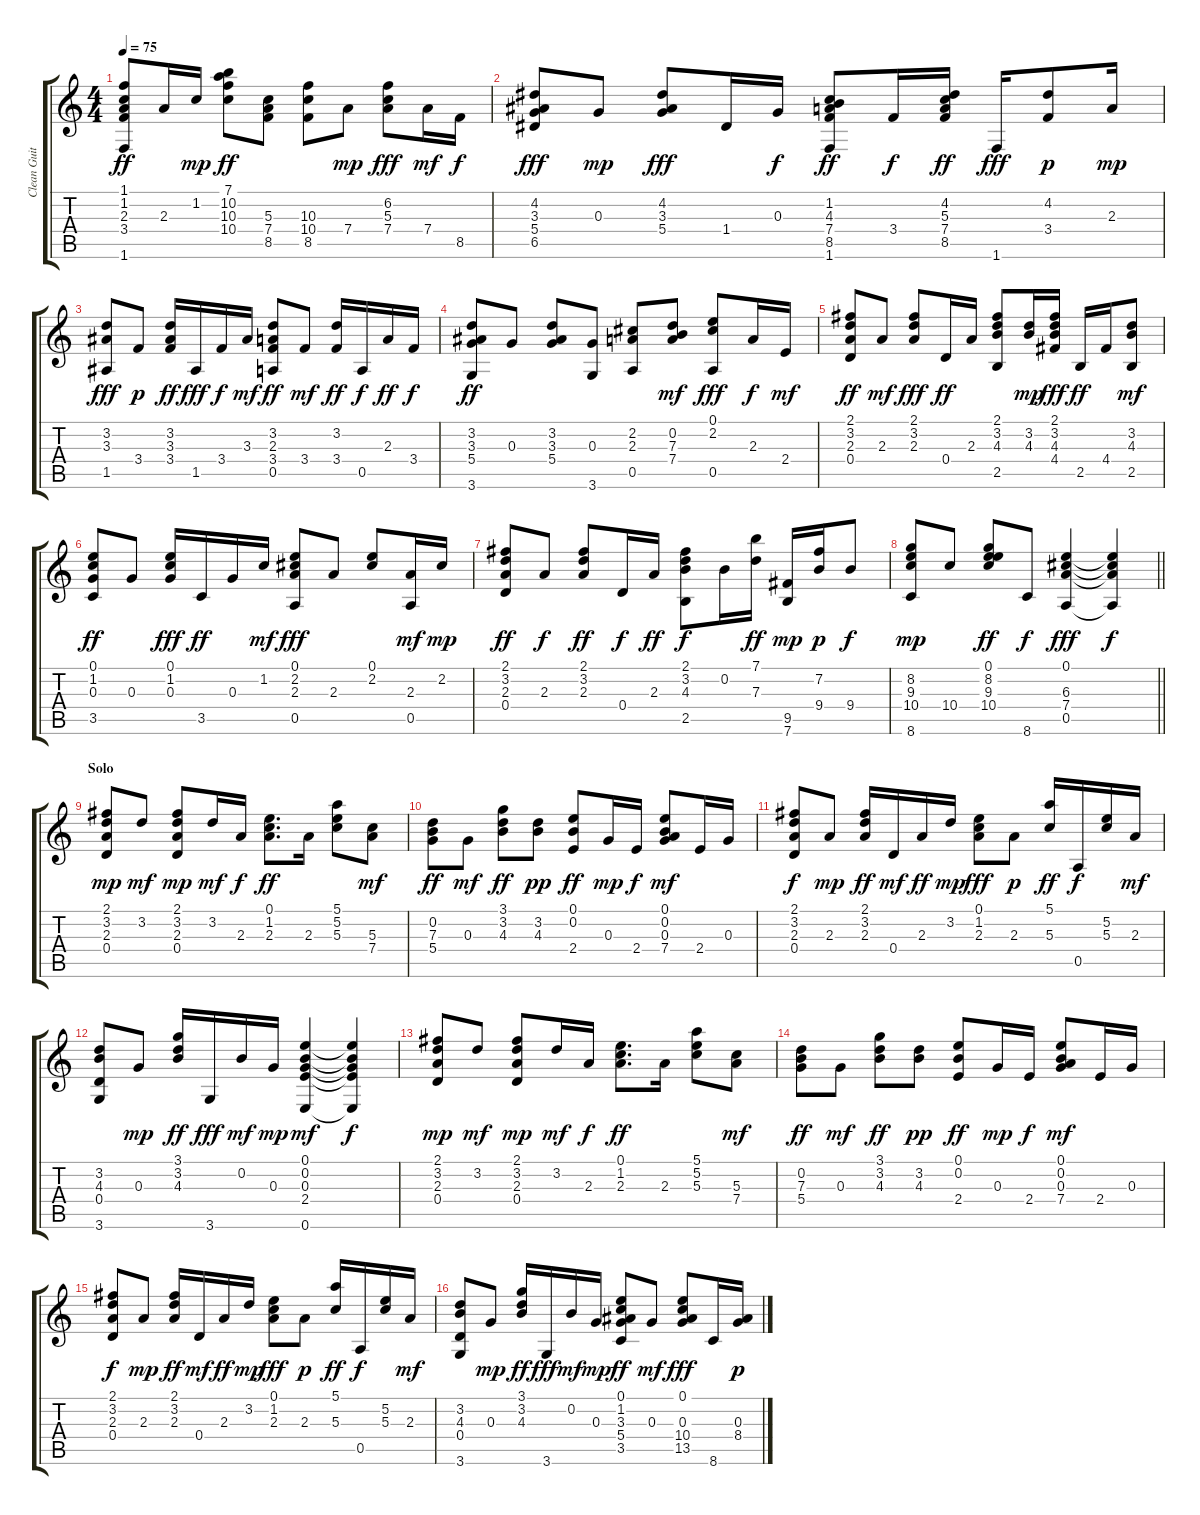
\track ("Clean Guitar" "Clean Guit") {instrument acousticguitarsteel}
\staff {score tabs}
\tuning (E4 B3 G3 D3 A2 E2) {hide}
\ts (4 4)
\tempo 75
\clef g2
\ks c
(1.1 1.2 2.3 3.4 1.6).8{dy ff} 2.3.16 1.2.16{dy mp} (7.1 10.2 10.3 10.4).8{dy ff} (5.3 7.4 8.5).8 (10.3 10.4 8.5).8 7.4.8{dy mp} (6.2 5.3 7.4).8{dy fff} 7.4.16{dy mf} 8.5.16{dy f} |
(4.2 3.3 5.4 6.5).8{dy fff} 0.3.8{dy mp} (4.2 3.3 5.4).8{dy fff} 1.4.16 0.3.16{dy f} (1.2 4.3 7.4 8.5 1.6).8{dy ff} 3.4.16{dy f} (4.2 5.3 7.4 8.5).16{dy ff} 1.6.16{dy fff} (4.2 3.4).8{dy p} 2.3.16{dy mp} |
(3.2 3.3 1.5).8{dy fff} 3.4.8{dy p} (3.2 3.3 3.4).16{dy ff} 1.5.16{dy fff} 3.4.16{dy f} 3.3.16{dy mf} (3.2 2.3 3.4 0.5).8{dy ff} 3.4.8{dy mf} (3.2 3.4).16{dy ff} 0.5.16{dy f} 2.3.16{dy ff} 3.4.16{dy f} |
(3.2 3.3 5.4 3.6).8{dy ff} 0.3.8 (3.2 3.3 5.4).8 (0.3 3.6).8 (2.2 2.3 0.5).8 (0.2 7.3 7.4).8{dy mf} (0.1 2.2 0.5).8{dy fff} 2.3.16{dy f} 2.4.16{dy mf} |
(2.1 3.2 2.3 0.4).8{dy ff} 2.3.8{dy mf} (2.1 3.2 2.3).8{dy fff} 0.4.16{dy ff} 2.3.16 (2.1 3.2 4.3 2.5).8 (3.2 4.3).16{dy mp} (2.1 3.2 4.3 4.4).16{dy fff} 2.5.16{dy ff} 4.4.16 (3.2 4.3 2.5).8{dy mf} |
(0.1 1.2 0.3 3.5).8{dy ff} 0.3.8 (0.1 1.2 0.3).16{dy fff} 3.5.16{dy ff} 0.3.16 1.2.16{dy mf} (0.1 2.2 2.3 0.5).8{dy fff} 2.3.8 (0.1 2.2).8 (2.3 0.5).16{dy mf} 2.2.16{dy mp} |
(2.1 3.2 2.3 0.4).8{dy ff} 2.3.8{dy f} (2.1 3.2 2.3).8{dy ff} 0.4.16{dy f} 2.3.16{dy ff} (2.1 3.2 4.3 2.5).8{dy f} 0.2.16 (7.1 7.3).16{dy ff} (9.5 7.6).16{dy mp} (7.2 9.4).16{dy p} 9.4.8{dy f} |
\barLineRight lightlight
(8.2 9.3 10.4 8.6).8{dy mp} 10.4.8 (0.1 8.2 9.3 10.4).8{dy ff} 8.6.8{dy f} (0.1 6.3 7.4 0.5).4{dy fff} (0.1{t} 6.3{t} 7.4{t} 0.5{t}).4{dy f} |
\section ("" "Solo")
(2.1 3.2 2.3 0.4).8{dy mp} 3.2.8{dy mf} (2.1 3.2 2.3 0.4).8{dy mp} 3.2.16{dy mf} 2.3.16{dy f} (0.1 1.2 2.3).8{d dy ff} 2.3.16 (5.1 5.2 5.3).8 (5.3 7.4).8{dy mf} |
(0.2 7.3 5.4).8{dy ff} 0.3.8{dy mf} (3.1 3.2 4.3).8{dy ff} (3.2 4.3).8{dy pp} (0.1 0.2 2.4).8{dy ff} 0.3.16{dy mp} 2.4.16{dy f} (0.1 0.2 0.3 7.4).8{dy mf} 2.4.16 0.3.16 |
(2.1 3.2 2.3 0.4).8{dy f} 2.3.8{dy mp} (2.1 3.2 2.3).16{dy ff} 0.4.16{dy mf} 2.3.16{dy ff} 3.2.16{dy mp} (0.1 1.2 2.3).8{dy fff} 2.3.8{dy p} (5.1 5.3).16{dy ff} 0.5.16{dy f} (5.2 5.3).16 2.3.16{dy mf} |
(3.2 4.3 0.4 3.6).8 0.3.8{dy mp} (3.1 3.2 4.3).16{dy ff} 3.6.16{dy fff} 0.2.16{dy mf} 0.3.16{dy mp} (0.1 0.2 0.3 2.4 0.6).4{dy mf} (0.1{t} 0.2{t} 0.3{t} 2.4{t} 0.6{t}).4{dy f} |
(2.1 3.2 2.3 0.4).8{dy mp} 3.2.8{dy mf} (2.1 3.2 2.3 0.4).8{dy mp} 3.2.16{dy mf} 2.3.16{dy f} (0.1 1.2 2.3).8{d dy ff} 2.3.16 (5.1 5.2 5.3).8 (5.3 7.4).8{dy mf} |
(0.2 7.3 5.4).8{dy ff} 0.3.8{dy mf} (3.1 3.2 4.3).8{dy ff} (3.2 4.3).8{dy pp} (0.1 0.2 2.4).8{dy ff} 0.3.16{dy mp} 2.4.16{dy f} (0.1 0.2 0.3 7.4).8{dy mf} 2.4.16 0.3.16 |
(2.1 3.2 2.3 0.4).8{dy f} 2.3.8{dy mp} (2.1 3.2 2.3).16{dy ff} 0.4.16{dy mf} 2.3.16{dy ff} 3.2.16{dy mp} (0.1 1.2 2.3).8{dy fff} 2.3.8{dy p} (5.1 5.3).16{dy ff} 0.5.16{dy f} (5.2 5.3).16 2.3.16{dy mf} |
(3.2 4.3 0.4 3.6).8 0.3.8{dy mp} (3.1 3.2 4.3).16{dy ff} 3.6.16{dy fff} 0.2.16{dy mf} 0.3.16{dy mp} (0.1 1.2 3.3 5.4 3.5).8{dy ff} 0.3.8{dy mf} (0.1 0.3 10.4 13.5).8{dy fff} 8.6.16 (0.3 8.4).16{dy p}
